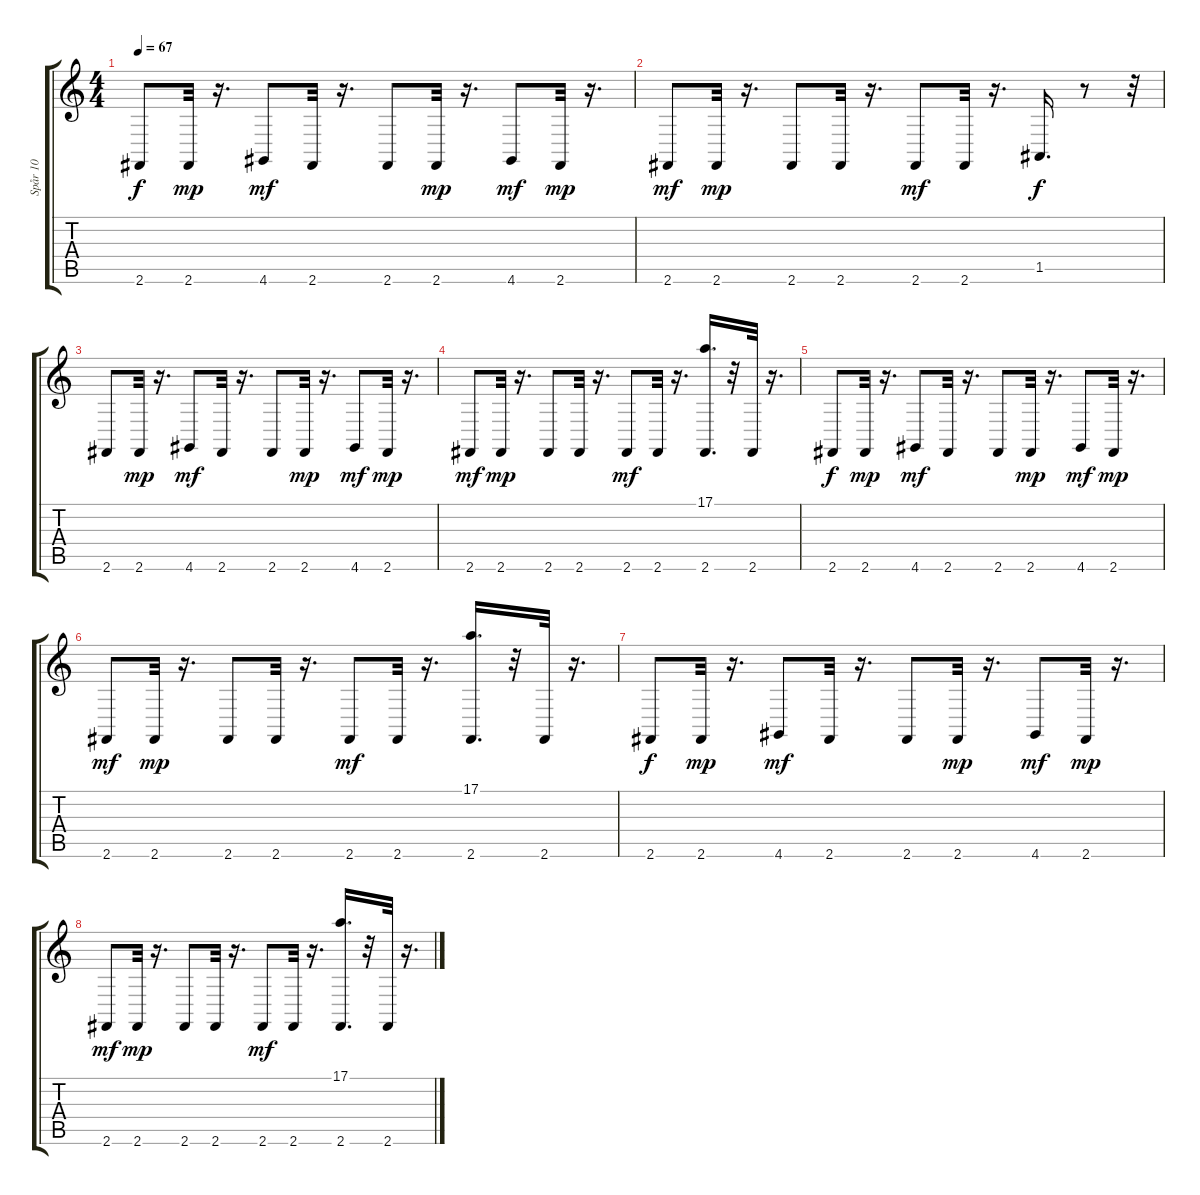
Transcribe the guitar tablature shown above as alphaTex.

\track ("Spår 10" "Spår 10") {instrument acousticgrandpiano}
\staff {score tabs}
\tuning (E4 B3 G3 D3 A2 E2) {hide}
\ts (4 4)
\tempo 67
\clef g2
\ks c
2.6.8{dy f} 2.6.32{dy mp} r.16{d} 4.6.8{dy mf} 2.6.32 r.16{d} 2.6.8 2.6.32{dy mp} r.16{d} 4.6.8{dy mf} 2.6.32{dy mp} r.16{d} |
2.6.8{dy mf} 2.6.32{dy mp} r.16{d} 2.6.8 2.6.32 r.16{d} 2.6.8{dy mf} 2.6.32 r.16{d} 1.5.16{d dy f} r.8 r.32 |
2.6.8 2.6.32{dy mp} r.16{d} 4.6.8{dy mf} 2.6.32 r.16{d} 2.6.8 2.6.32{dy mp} r.16{d} 4.6.8{dy mf} 2.6.32{dy mp} r.16{d} |
2.6.8{dy mf} 2.6.32{dy mp} r.16{d} 2.6.8 2.6.32 r.16{d} 2.6.8{dy mf} 2.6.32 r.16{d} (17.1 2.6).16{d} r.32 2.6.32 r.16{d} |
2.6.8{dy f} 2.6.32{dy mp} r.16{d} 4.6.8{dy mf} 2.6.32 r.16{d} 2.6.8 2.6.32{dy mp} r.16{d} 4.6.8{dy mf} 2.6.32{dy mp} r.16{d} |
2.6.8{dy mf} 2.6.32{dy mp} r.16{d} 2.6.8 2.6.32 r.16{d} 2.6.8{dy mf} 2.6.32 r.16{d} (17.1 2.6).16{d} r.32 2.6.32 r.16{d} |
2.6.8{dy f} 2.6.32{dy mp} r.16{d} 4.6.8{dy mf} 2.6.32 r.16{d} 2.6.8 2.6.32{dy mp} r.16{d} 4.6.8{dy mf} 2.6.32{dy mp} r.16{d} |
2.6.8{dy mf} 2.6.32{dy mp} r.16{d} 2.6.8 2.6.32 r.16{d} 2.6.8{dy mf} 2.6.32 r.16{d} (17.1 2.6).16{d} r.32 2.6.32 r.16{d}
